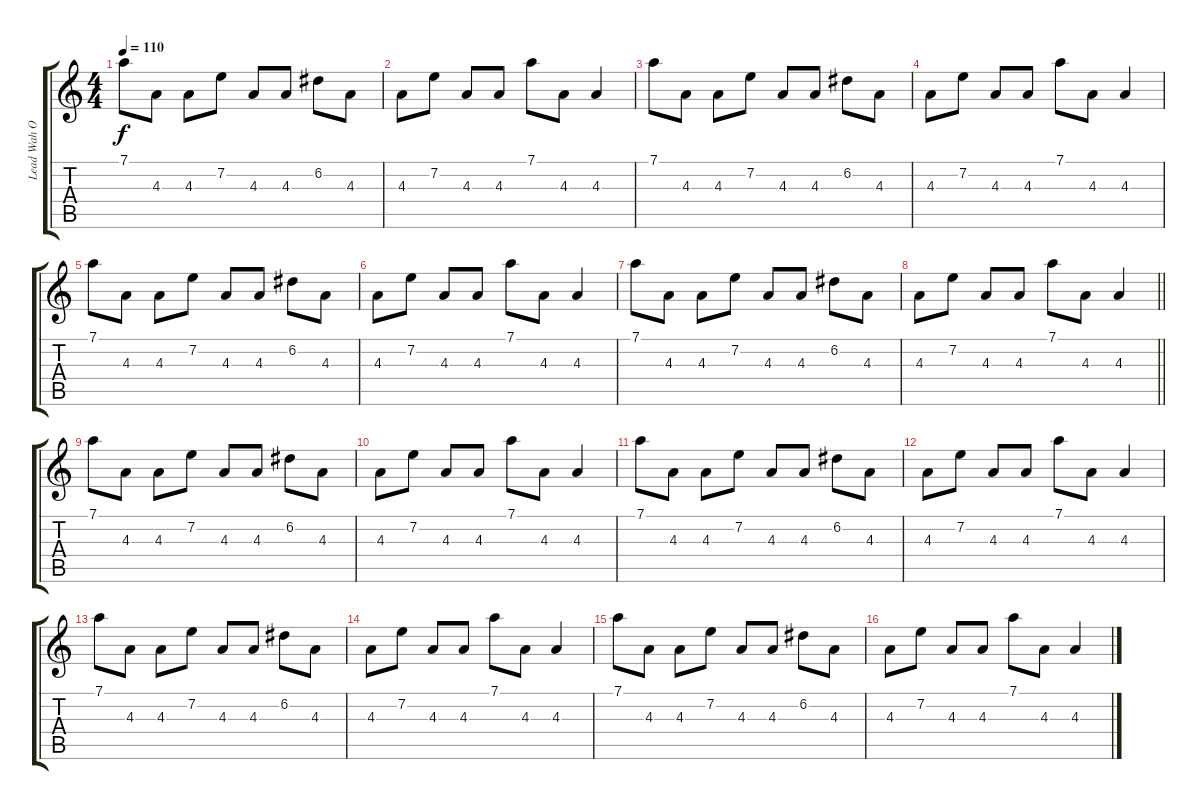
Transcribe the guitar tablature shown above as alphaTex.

\track ("Lead Wah Only" "Lead Wah O") {instrument overdrivenguitar}
\staff {score tabs}
\tuning (D4 A3 F3 C3 G2 D2) {hide}
\ts (4 4)
\tempo 110
\clef g2
\ks c
7.1.8{dy f} 4.3.8 4.3.8 7.2.8 4.3.8 4.3.8 6.2.8 4.3.8 |
4.3.8 7.2.8 4.3.8 4.3.8 7.1.8 4.3.8 4.3.4 |
7.1.8 4.3.8 4.3.8 7.2.8 4.3.8 4.3.8 6.2.8 4.3.8 |
4.3.8 7.2.8 4.3.8 4.3.8 7.1.8 4.3.8 4.3.4 |
7.1.8 4.3.8 4.3.8 7.2.8 4.3.8 4.3.8 6.2.8 4.3.8 |
4.3.8 7.2.8 4.3.8 4.3.8 7.1.8 4.3.8 4.3.4 |
7.1.8 4.3.8 4.3.8 7.2.8 4.3.8 4.3.8 6.2.8 4.3.8 |
\barLineRight lightlight
4.3.8 7.2.8 4.3.8 4.3.8 7.1.8 4.3.8 4.3.4 |
7.1.8 4.3.8 4.3.8 7.2.8 4.3.8 4.3.8 6.2.8 4.3.8 |
4.3.8 7.2.8 4.3.8 4.3.8 7.1.8 4.3.8 4.3.4 |
7.1.8 4.3.8 4.3.8 7.2.8 4.3.8 4.3.8 6.2.8 4.3.8 |
4.3.8 7.2.8 4.3.8 4.3.8 7.1.8 4.3.8 4.3.4 |
7.1.8 4.3.8 4.3.8 7.2.8 4.3.8 4.3.8 6.2.8 4.3.8 |
4.3.8 7.2.8 4.3.8 4.3.8 7.1.8 4.3.8 4.3.4 |
7.1.8 4.3.8 4.3.8 7.2.8 4.3.8 4.3.8 6.2.8 4.3.8 |
4.3.8 7.2.8 4.3.8 4.3.8 7.1.8 4.3.8 4.3.4
